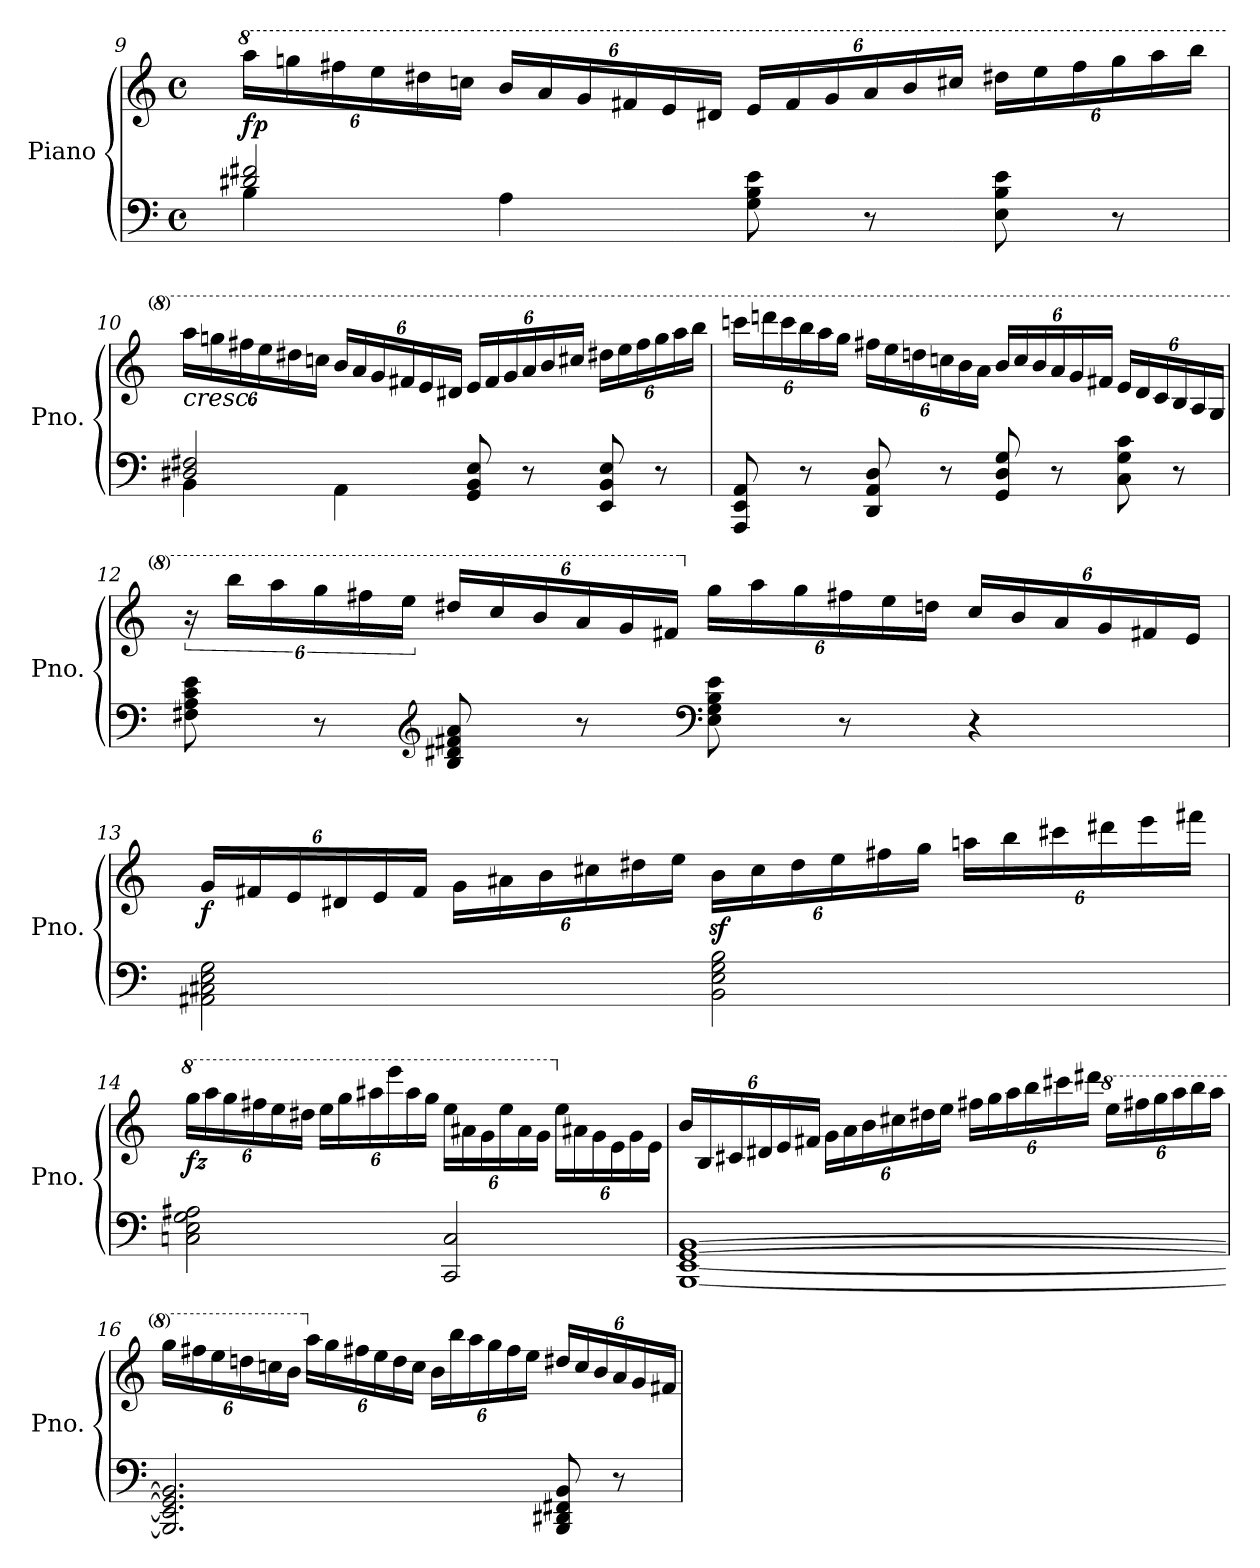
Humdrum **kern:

**kern	**kern	**dynam
*part1	*part1	*part1
*staff2	*staff1	*staff1/2
*I"Piano	*	*
*I'Pno.	*	*
!!LO:LB:g=z
*clefF4	*clefG2	*
*k[]	*k[]	*
*M4/4	*M4/4	*
*met(c)	*met(c)	*
=9	=9	=9
*^	*	*
*	*	*8va	*
*	*	*Xbrackettup	*
!	!	!	!LO:DY:b
4B\	2d#X/ 2f#X/	24aaa\LL	fp
.	.	24gggn\	.
.	.	24fff#X\	.
.	.	24eee\	.
.	.	24ddd#X\	.
.	.	24cccn\JJ	.
4A\	.	24bb/LL	.
.	.	24aa/	.
.	.	24gg/	.
.	.	24ff#X/	.
.	.	24ee/	.
.	.	24dd#X/JJ	.
8G\ 8B\ 8e\	2ryy	24ee/LL	.
.	.	24ff#/	.
.	.	24gg/	.
8r	.	24aa/	.
.	.	24bb/	.
.	.	24ccc#X/JJ	.
8E\ 8B\ 8e\	.	24ddd#X\LL	.
.	.	24eee\	.
.	.	24fff#\	.
8r	.	24ggg\	.
.	.	24aaa\	.
.	.	24bbb\JJ	.
=10	=10	=10	=10
!	!	!LO:TX:b:i:t=cresc.	!
4BB\	2D#X/ 2F#X/	24aaa\LL	.
.	.	24gggn\	.
.	.	24fff#X\	.
.	.	24eee\	.
.	.	24ddd#X\	.
.	.	24cccn\JJ	.
4AA\	.	24bb/LL	.
.	.	24aa/	.
.	.	24gg/	.
.	.	24ff#X/	.
.	.	24ee/	.
.	.	24dd#X/JJ	.
8GG/ 8BB/ 8E/	2ryy	24ee/LL	.
.	.	24ff#/	.
.	.	24gg/	.
8r	.	24aa/	.
.	.	24bb/	.
.	.	24ccc#X/JJ	.
8EE/ 8BB/ 8E/	.	24ddd#X\LL	.
.	.	24eee\	.
.	.	24fff#\	.
8r	.	24ggg\	.
.	.	24aaa\	.
.	.	24bbb\JJ	.
*v	*v	*	*
!!LO:LB:g=z
=11	=11	=11
8AAA/ 8EE/ 8AA/	24ccccn\LL	.
.	24ddddn\	.
.	24cccc\	.
8r	24bbb\	.
.	24aaa\	.
.	24ggg\JJ	.
8DD/ 8AA/ 8D/	24fff#X\LL	.
.	24eee\	.
.	24dddn\	.
8r	24cccn\	.
.	24bb\	.
.	24aa\JJ	.
8GG/ 8D/ 8G/	24bb/LL	.
.	24ccc/	.
.	24bb/	.
8r	24aa/	.
.	24gg/	.
.	24ff#X/JJ	.
8C\ 8G\ 8c\	24ee/LL	.
.	24dd/	.
.	24cc/	.
8r	24b/	.
.	24a/	.
.	24g/JJ	.
=12	=12	=12
*	*brackettup	*
8F#X\ 8A\ 8c\ 8e\	24r	.
.	24bbb\LL	.
.	24aaa\	.
8r	24ggg\	.
.	24fff#X\	.
.	24eee\JJ	.
*clefG2	*	*
*	*Xbrackettup	*
8B/ 8d#X/ 8f#X/ 8a/	24ddd#X/LL	.
.	24ccc/	.
.	24bb/	.
8r	24aa/	.
.	24gg/	.
.	24ff#X/JJ	.
*clefF4	*	*
*	*X8va	*
8E\ 8G\ 8B\ 8e\	24gg\LL	.
.	24aa\	.
.	24gg\	.
8r	24ff#X\	.
.	24ee\	.
.	24ddn\JJ	.
4r	24cc/LL	.
.	24b/	.
.	24a/	.
.	24g/	.
.	24f#X/	.
.	24e/JJ	.
!!LO:LB:g=z
=13	=13	=13
!	!	!LO:DY:b
2AA#X\ 2C#X\ 2E\ 2G\	24g/LL	f
.	24f#X/	.
.	24e/	.
.	24d#X/	.
.	24e/	.
.	24f#/JJ	.
.	24g\LL	.
.	24a#X\	.
.	24b\	.
.	24cc#X\	.
.	24dd#X\	.
.	24ee\JJ	.
2BB\ 2E\ 2G\ 2B\	24bz<\LL	.
.	24cc#\	.
.	24dd#\	.
.	24ee\	.
.	24ff#X\	.
.	24gg\JJ	.
.	24aan\LL	.
.	24bb\	.
.	24ccc#X\	.
.	24ddd#X\	.
.	24eee\	.
.	24fff#X\JJ	.
!!LO:PB:g=z
=14	=14	=14
*	*8va	*
!	!	!LO:DY:b
2Cn\ 2E\ 2G\ 2A#X\	24ggg\LL	fz
.	24aaa\	.
.	24ggg\	.
.	24fff#X\	.
.	24eee\	.
.	24ddd#X\JJ	.
.	24eee\LL	.
.	24ggg\	.
.	24aaa#X\	.
.	24eeee\	.
.	24aaa#\	.
.	24ggg\JJ	.
2CC/ 2C/	24eee\LL	.
.	24aa#X\	.
.	24gg\	.
.	24eee\	.
.	24aa#\	.
.	24gg\JJ	.
*	*X8va	*
.	24ee\LL	.
.	24a#X\	.
.	24g\	.
.	24e\	.
.	24g\	.
.	24e\JJ	.
!!LO:LB:g=z
=15	=15	=15
[1BBB [1EE [1GG [1BB	24b/LL	.
.	24B/	.
.	24c#X/	.
.	24d#X/	.
.	24e/	.
.	24f#X/JJ	.
.	24g\LL	.
.	24a\	.
.	24b\	.
.	24cc#X\	.
.	24dd#X\	.
.	24ee\JJ	.
.	24ff#X\LL	.
.	24gg\	.
.	24aa\	.
.	24bb\	.
.	24ccc#X\	.
.	24ddd#X\JJ	.
*	*8va	*
.	24eee\LL	.
.	24fff#X\	.
.	24ggg\	.
.	24aaa\	.
.	24bbb\	.
.	24aaa\JJ	.
=16	=16	=16
2.BBB/] 2.EE/] 2.GG/] 2.BB/]	24ggg\LL	.
.	24fff#X\	.
.	24eee\	.
.	24dddn\	.
.	24cccn\	.
.	24bb\JJ	.
*	*X8va	*
.	24aa\LL	.
.	24gg\	.
.	24ff#X\	.
.	24ee\	.
.	24dd\	.
.	24cc\JJ	.
.	24b\LL	.
.	24bb\	.
.	24aa\	.
.	24gg\	.
.	24ff#\	.
.	24ee\JJ	.
8BBB/ 8DD#X/ 8FF#X/ 8BB/	24dd#X/LL	.
.	24cc/	.
.	24b/	.
8r	24a/	.
.	24g/	.
.	24f#X/JJ	.
=	=	=
*-	*-	*-
